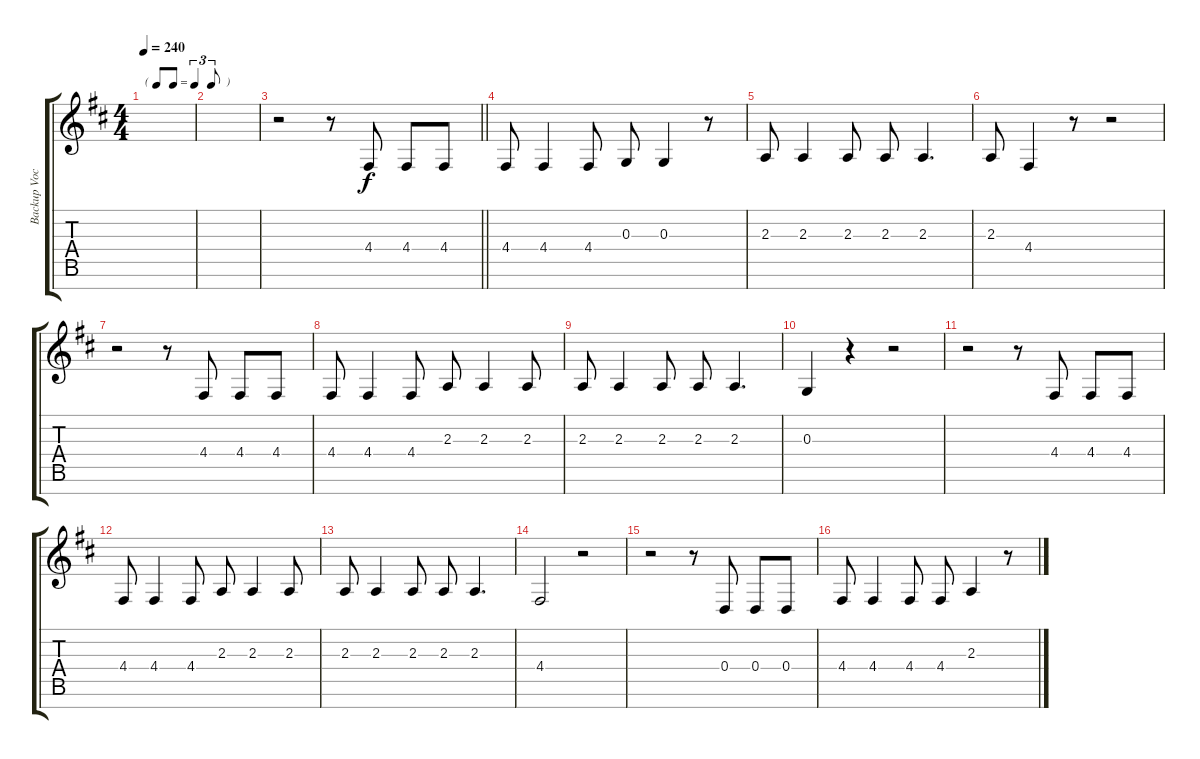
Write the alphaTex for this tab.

\track ("Backup Vocals" "Backup Voc") {instrument altosax}
\staff {score tabs}
\tuning (E4 B3 G3 D3 A2 E2 B1) {hide}
\ts (4 4)
\tf triplet8th
\tempo 240
\clef g2
\ks d
|
|
\barLineRight lightlight
r.2 r.8 4.4.8 4.4.8 4.4.8 |
4.4.8 4.4.4 4.4.8 0.3.8 0.3.4 r.8 |
2.3.8 2.3.4 2.3.8 2.3.8 2.3.4{d} |
2.3.8 4.4.4 r.8 r.2 |
r.2 r.8 4.4.8 4.4.8 4.4.8 |
4.4.8 4.4.4 4.4.8 2.3.8 2.3.4 2.3.8 |
2.3.8 2.3.4 2.3.8 2.3.8 2.3.4{d} |
0.3.4 r.4 r.2 |
r.2 r.8 4.4.8 4.4.8 4.4.8 |
4.4.8 4.4.4 4.4.8 2.3.8 2.3.4 2.3.8 |
2.3.8 2.3.4 2.3.8 2.3.8 2.3.4{d} |
4.4.2 r.2 |
r.2 r.8 0.4.8 0.4.8 0.4.8 |
4.4.8 4.4.4 4.4.8 4.4.8 2.3.4 r.8
